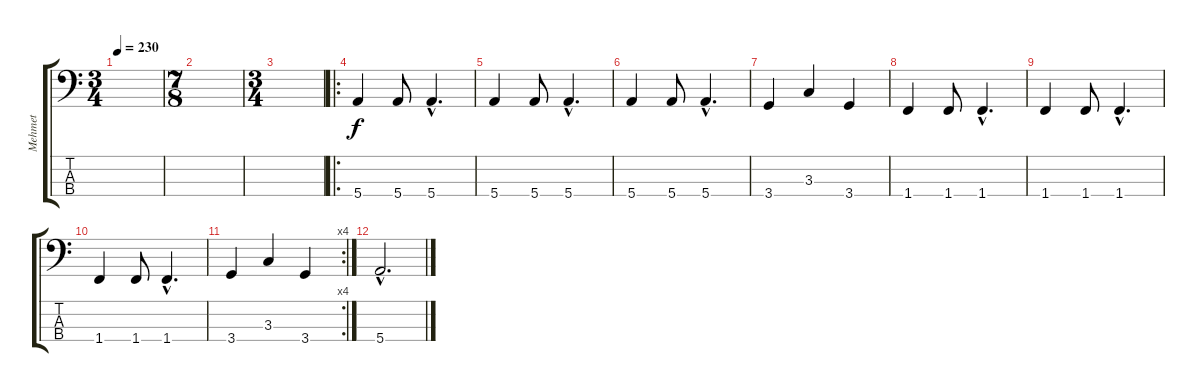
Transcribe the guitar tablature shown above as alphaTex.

\track ("Mehmet" "Mehmet") {instrument electricbassfinger}
\staff {score tabs}
\tuning (G2 D2 A1 E1) {hide}
\ts (3 4)
\tempo 230
\clef f4
\ks c
|
\ts (7 8)
|
\ts (3 4)
|
\ro
5.4.4 5.4.8 5.4{hac}.4{d} |
5.4.4 5.4.8 5.4{hac}.4{d} |
5.4.4 5.4.8 5.4{hac}.4{d} |
3.4.4 3.3.4 3.4.4 |
1.4.4 1.4.8 1.4{hac}.4{d} |
1.4.4 1.4.8 1.4{hac}.4{d} |
1.4.4 1.4.8 1.4{hac}.4{d} |
\rc 4
3.4.4 3.3.4 3.4.4 |
5.4{hac}.2{d}
